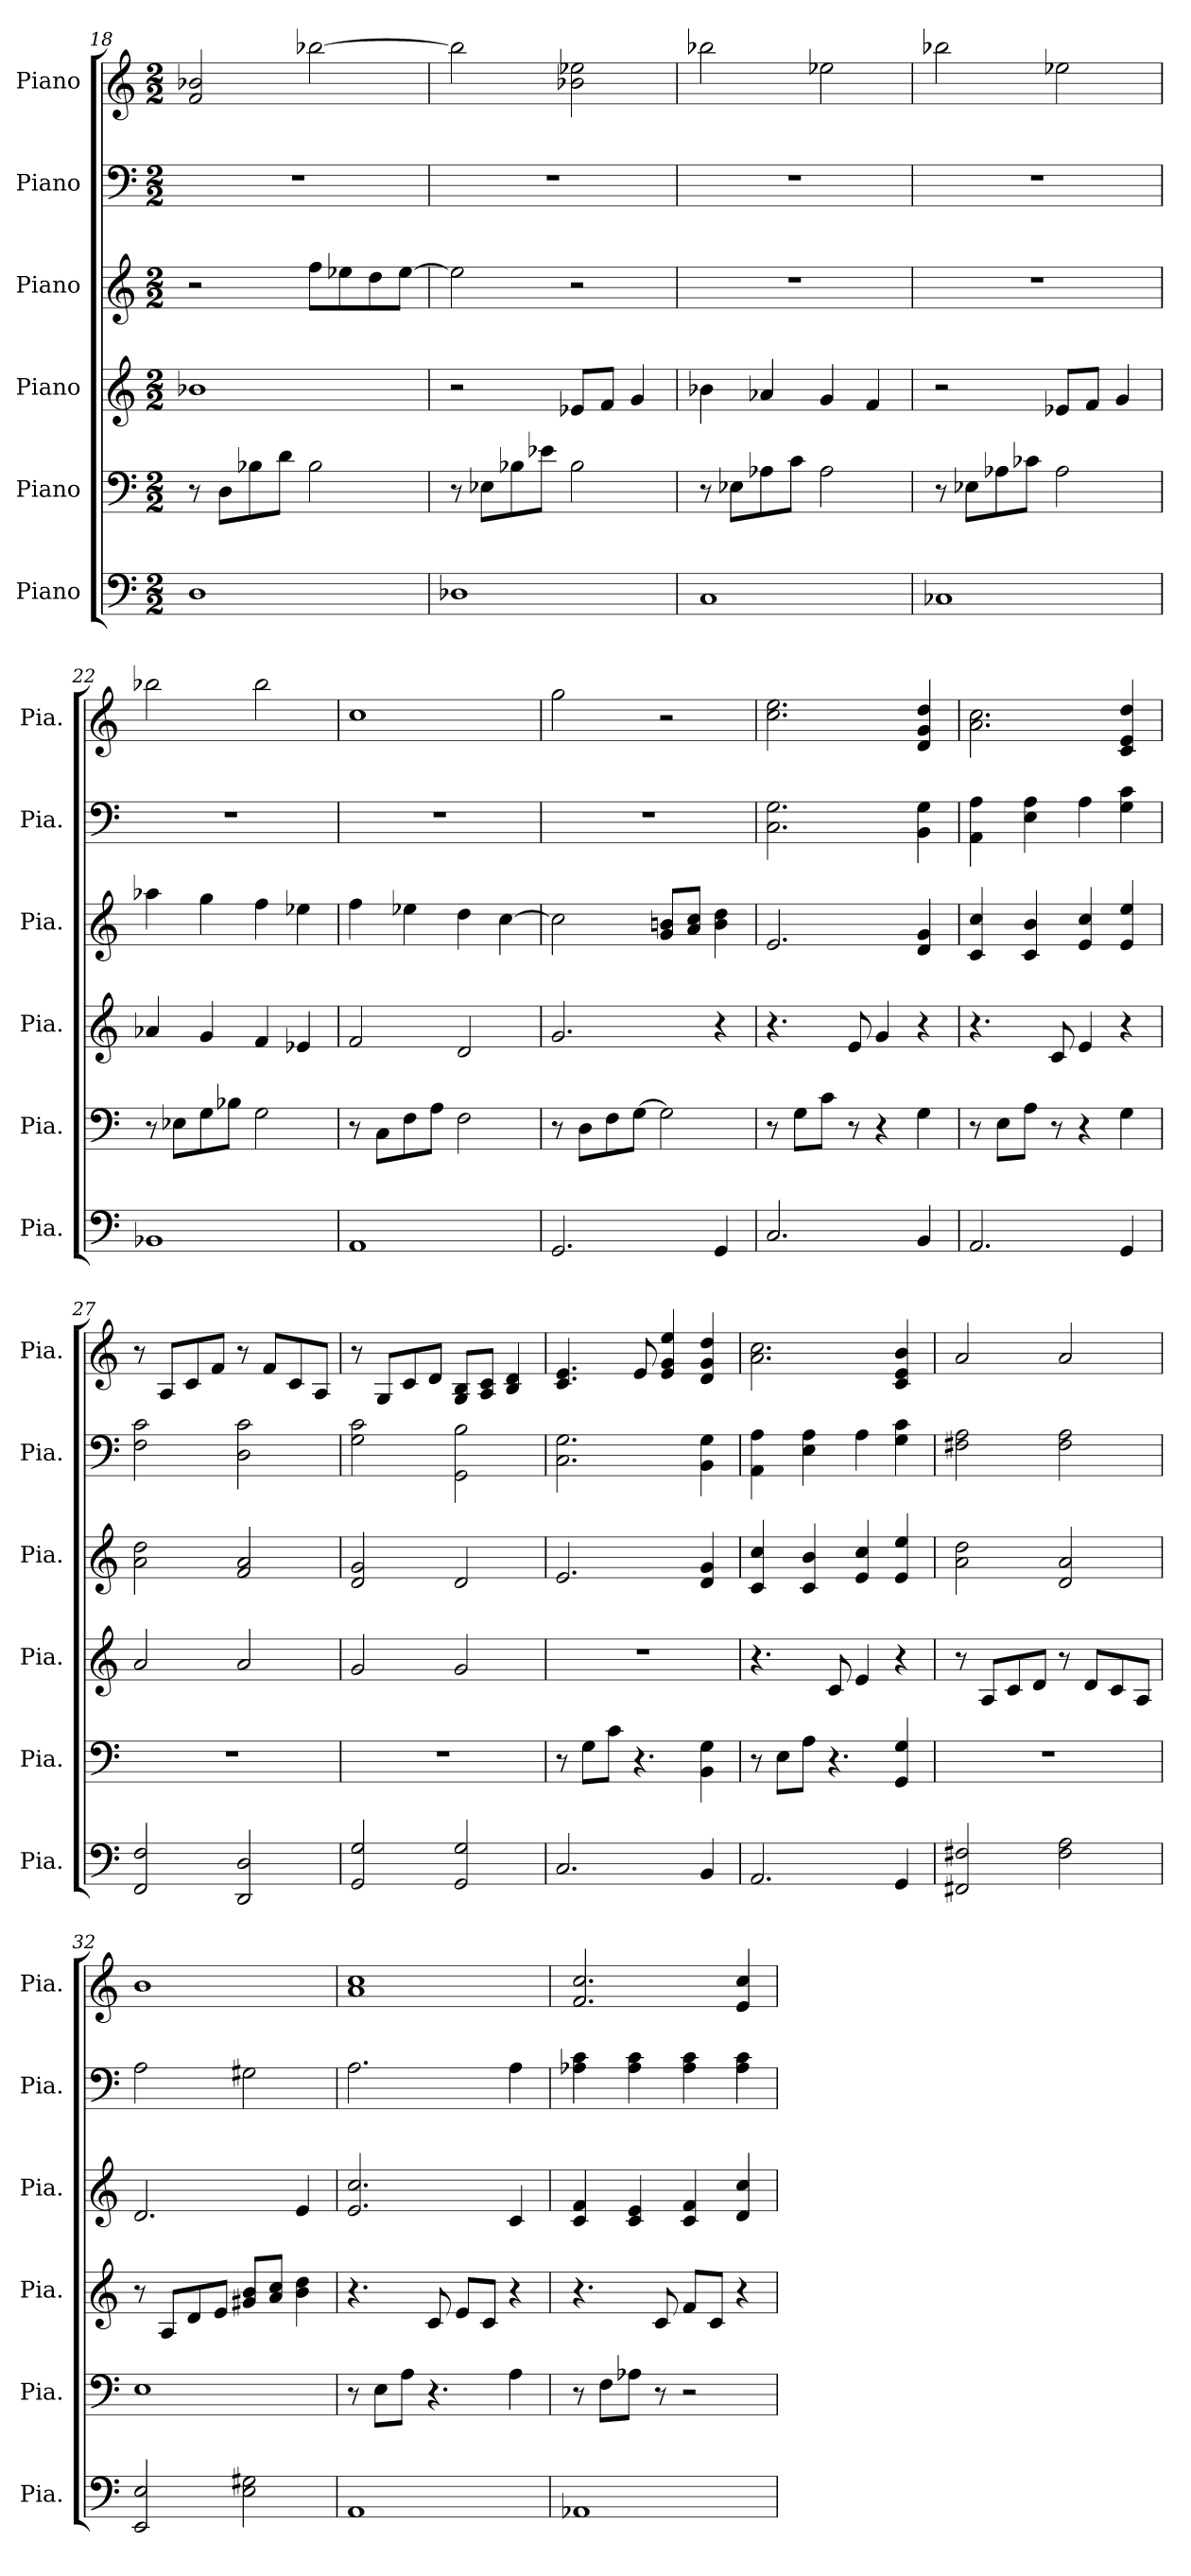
**kern	**kern	**kern	**kern	**kern	**kern
*part6	*part5	*part4	*part3	*part2	*part1
*staff6	*staff5	*staff4	*staff3	*staff2	*staff1
*I"Piano	*I"Piano	*I"Piano	*I"Piano	*I"Piano	*I"Piano
*I'Pia.	*I'Pia.	*I'Pia.	*I'Pia.	*I'Pia.	*I'Pia.
*clefF4	*clefF4	*clefG2	*clefG2	*clefF4	*clefG2
*k[]	*k[]	*k[]	*k[]	*k[]	*k[]
*M2/2	*M2/2	*M2/2	*M2/2	*M2/2	*M2/2
=18	=18	=18	=18	=18	=18
1D	8r	1b-X	2r	1r	2f/ 2b-X/
.	8D\L	.	.	.	.
.	8B-X\	.	.	.	.
.	8d\J	.	.	.	.
.	2B-\	.	8ff\L	.	[2bb-X\
.	.	.	8ee-X\	.	.
.	.	.	8dd\	.	.
.	.	.	[8ee-\J	.	.
=19	=19	=19	=19	=19	=19
1D-X	8r	2r	2ee-\]	1r	2bb-\]
.	8E-X\L	.	.	.	.
.	8B-X\	.	.	.	.
.	8e-X\J	.	.	.	.
.	2B-\	8e-X/L	2r	.	2b-X\ 2ee-X\
.	.	8f/J	.	.	.
.	.	4g/	.	.	.
!!LO:PB:g=z
=20	=20	=20	=20	=20	=20
1C	8r	4b-X\	1r	1r	2bb-X\
.	8E-X\L	.	.	.	.
.	8A-X\	4a-X/	.	.	.
.	8c\J	.	.	.	.
.	2A-\	4g/	.	.	2ee-X\
.	.	4f/	.	.	.
=21	=21	=21	=21	=21	=21
1C-X	8r	2r	1r	1r	2bb-X\
.	8E-X\L	.	.	.	.
.	8A-X\	.	.	.	.
.	8c-X\J	.	.	.	.
.	2A-\	8e-X/L	.	.	2ee-X\
.	.	8f/J	.	.	.
.	.	4g/	.	.	.
=22	=22	=22	=22	=22	=22
1BB-X	8r	4a-X/	4aa-X\	1r	2bb-X\
.	8E-X\L	.	.	.	.
.	8G\	4g/	4gg\	.	.
.	8B-X\J	.	.	.	.
.	2G\	4f/	4ff\	.	2bb-\
.	.	4e-X/	4ee-X\	.	.
=23	=23	=23	=23	=23	=23
1AA	8r	2f/	4ff\	1r	1cc
.	8C\L	.	.	.	.
.	8F\	.	4ee-X\	.	.
.	8A\J	.	.	.	.
.	2F\	2d/	4dd\	.	.
.	.	.	[4cc\	.	.
=24	=24	=24	=24	=24	=24
2.GG/	8r	2.g/	2cc\]	1r	2gg\
.	8D\L	.	.	.	.
.	8F\	.	.	.	.
.	[8G\J	.	.	.	.
.	2G\]	.	8g/ 8bn/L	.	2r
.	.	.	8a/ 8cc/J	.	.
4GG/	.	4r	4b\ 4dd\	.	.
!!LO:LB:g=z
=25	=25	=25	=25	=25	=25
2.C/	8r	4.r	2.e/	2.C\ 2.G\	2.cc\ 2.ee\
.	8G\L	.	.	.	.
.	8c\J	.	.	.	.
.	8r	8e/	.	.	.
.	4r	4g/	.	.	.
4BB/	4G\	4r	4d/ 4g/	4BB\ 4G\	4d/ 4g/ 4dd/
=26	=26	=26	=26	=26	=26
2.AA/	8r	4.r	4c/ 4cc/	4AA\ 4A\	2.a\ 2.cc\
.	8E\L	.	.	.	.
.	8A\J	.	4c/ 4b/	4E\ 4A\	.
.	8r	8c/	.	.	.
.	4r	4e/	4e/ 4cc/	4A\	.
4GG/	4G\	4r	4e/ 4ee/	4G\ 4c\	4c/ 4e/ 4dd/
=27	=27	=27	=27	=27	=27
2FF/ 2F/	1r	2a/	2a\ 2dd\	2F\ 2c\	8r
.	.	.	.	.	8A/L
.	.	.	.	.	8c/
.	.	.	.	.	8f/J
2DD/ 2D/	.	2a/	2f/ 2a/	2D\ 2c\	8r
.	.	.	.	.	8f/L
.	.	.	.	.	8c/
.	.	.	.	.	8A/J
=28	=28	=28	=28	=28	=28
2GG/ 2G/	1r	2g/	2d/ 2g/	2G\ 2c\	8r
.	.	.	.	.	8G/L
.	.	.	.	.	8c/
.	.	.	.	.	8d/J
2GG/ 2G/	.	2g/	2d/	2GG\ 2B\	8G/ 8B/L
.	.	.	.	.	8A/ 8c/J
.	.	.	.	.	4B/ 4d/
=29	=29	=29	=29	=29	=29
2.C/	8r	1r	2.e/	2.C\ 2.G\	4.c/ 4.e/
.	8G\L	.	.	.	.
.	8c\J	.	.	.	.
.	4.r	.	.	.	8e/
.	.	.	.	.	4e/ 4g/ 4ee/
4BB/	4BB\ 4G\	.	4d/ 4g/	4BB\ 4G\	4d/ 4g/ 4dd/
!!LO:PB:g=z
=30	=30	=30	=30	=30	=30
2.AA/	8r	4.r	4c/ 4cc/	4AA\ 4A\	2.a\ 2.cc\
.	8E\L	.	.	.	.
.	8A\J	.	4c/ 4b/	4E\ 4A\	.
.	4.r	8c/	.	.	.
.	.	4e/	4e/ 4cc/	4A\	.
4GG/	4GG/ 4G/	4r	4e/ 4ee/	4G\ 4c\	4c/ 4e/ 4b/
=31	=31	=31	=31	=31	=31
2FF#X/ 2F#X/	1r	8r	2a\ 2dd\	2F#X\ 2A\	2a/
.	.	8A/L	.	.	.
.	.	8c/	.	.	.
.	.	8d/J	.	.	.
2F#\ 2A\	.	8r	2d/ 2a/	2F#\ 2A\	2a/
.	.	8d/L	.	.	.
.	.	8c/	.	.	.
.	.	8A/J	.	.	.
=32	=32	=32	=32	=32	=32
2EE/ 2E/	1E	8r	2.d/	2A\	1b
.	.	8A/L	.	.	.
.	.	8d/	.	.	.
.	.	8e/J	.	.	.
2E\ 2G#X\	.	8g#X/ 8b/L	.	2G#X\	.
.	.	8a/ 8cc/J	.	.	.
.	.	4b\ 4dd\	4e/	.	.
=33	=33	=33	=33	=33	=33
1AA	8r	4.r	2.e/ 2.cc/	2.A\	1a 1cc
.	8E\L	.	.	.	.
.	8A\J	.	.	.	.
.	4.r	8c/	.	.	.
.	.	8e/L	.	.	.
.	.	8c/J	.	.	.
.	4A\	4r	4c/	4A\	.
=34	=34	=34	=34	=34	=34
1AA-X	8r	4.r	4c/ 4f/	4A-X\ 4c\	2.f/ 2.cc/
.	8F\L	.	.	.	.
.	8A-X\J	.	4c/ 4e/	4A-\ 4c\	.
.	8r	8c/	.	.	.
.	2r	8f/L	4c/ 4f/	4A-\ 4c\	.
.	.	8c/J	.	.	.
.	.	4r	4d/ 4cc/	4A-\ 4c\	4e/ 4cc/
=	=	=	=	=	=
*-	*-	*-	*-	*-	*-
